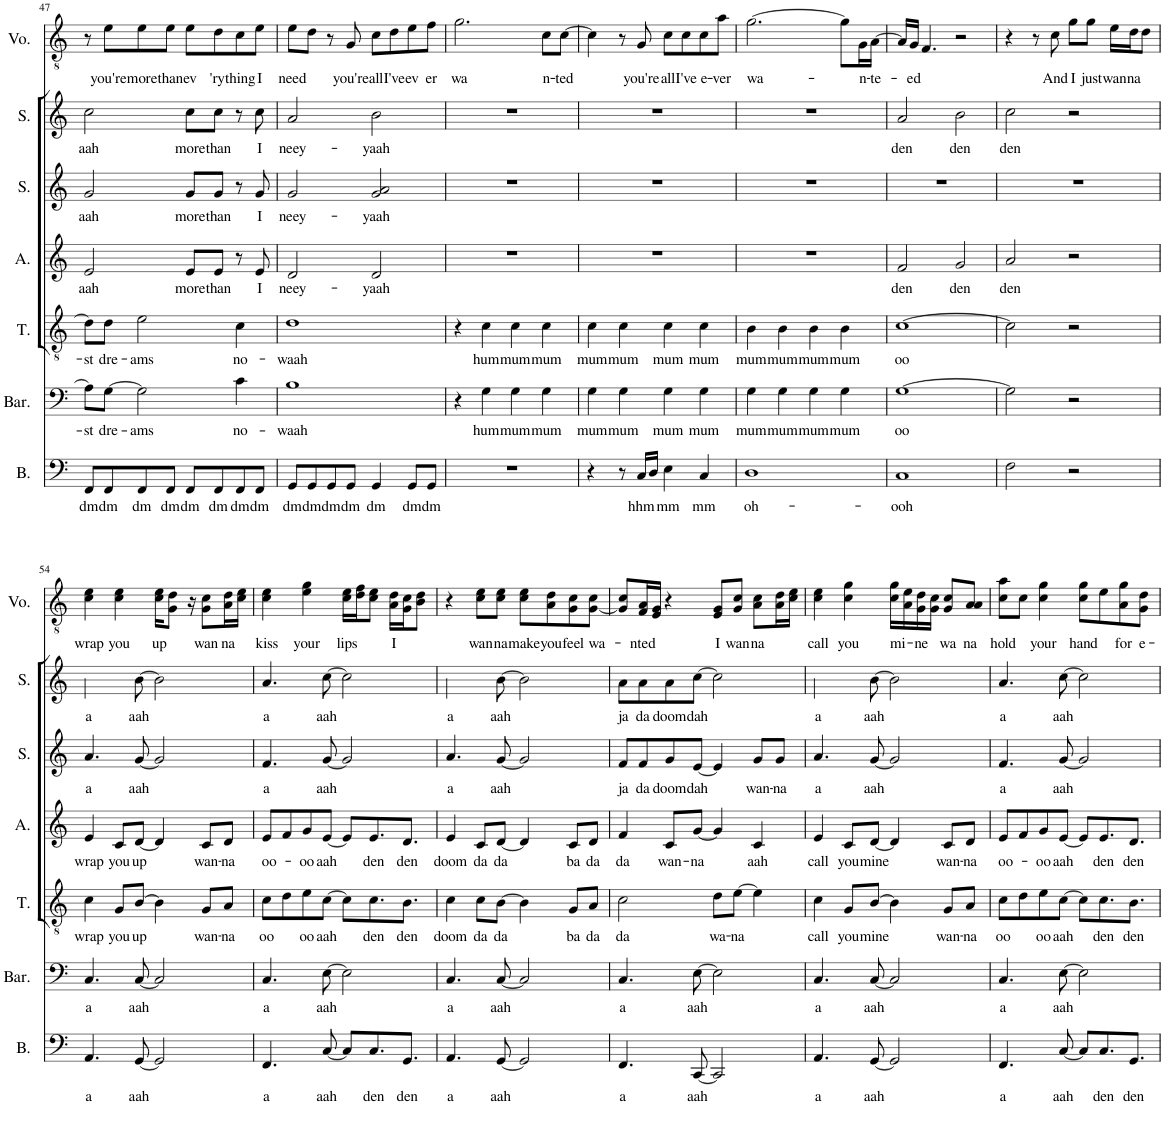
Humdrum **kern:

**kern	**text	**kern	**text	**kern	**text	**kern	**text	**kern	**text	**kern	**text	**kern	**text
*part7	*part7	*part6	*part6	*part5	*part5	*part4	*part4	*part3	*part3	*part2	*part2	*part1	*part1
*staff7	*staff7	*staff6	*staff6	*staff5	*staff5	*staff4	*staff4	*staff3	*staff3	*staff2	*staff2	*staff1	*staff1
*I"Bass	*	*I"Baritone	*	*I"Tenor	*	*I"Alto	*	*I"Soprano	*	*I"Soprano	*	*I"Voice	*
*I'B.	*	*I'Bar.	*	*I'T.	*	*I'A.	*	*I'S.	*	*I'S.	*	*I'Vo.	*
!!LO:PB:g=z
*clefF4	*	*clefF4	*	*clefGv2	*	*clefG2	*	*clefG2	*	*clefG2	*	*clefGv2	*
*k[]	*	*k[]	*	*k[]	*	*k[]	*	*k[]	*	*k[]	*	*k[]	*
*M4/4	*	*M4/4	*	*M4/4	*	*M4/4	*	*M4/4	*	*M4/4	*	*M4/4	*
=47	=47	=47	=47	=47	=47	=47	=47	=47	=47	=47	=47	=47	=47
!	!LO:LY:b	!	!LO:LY:b	!	!LO:LY:b	!	!LO:LY:b	!	!LO:LY:b	!	!LO:LY:b	!	!
8FF/L	dm	8A\L]	-st	8d\L]	-st	2e/	aah	2g/	aah	2cc\	aah	8r	.
!	!LO:LY:b	!	!LO:LY:b	!	!LO:LY:b	!	!	!	!	!	!	!	!LO:LY:b
8FF/	dm	[8G\J	dre-	8d\J	dre-	.	.	.	.	.	.	8e\L	you're
!	!LO:LY:b	!	!LO:LY:b	!	!LO:LY:b	!	!	!	!	!	!	!	!LO:LY:b
8FF/	dm	2G\]	-ams	2e\	-ams	.	.	.	.	.	.	8e\	more
!	!LO:LY:b	!	!	!	!	!	!	!	!	!	!	!	!LO:LY:b
8FF/J	dm	.	.	.	.	.	.	.	.	.	.	8e\J	than
!	!LO:LY:b	!	!	!	!	!	!LO:LY:b	!	!LO:LY:b	!	!LO:LY:b	!	!LO:LY:b
8FF/L	dm	.	.	.	.	8e/L	more	8g/L	more	8cc\L	more	8e\L	ev
!	!LO:LY:b	!	!	!	!	!	!LO:LY:b	!	!LO:LY:b	!	!LO:LY:b	!	!LO:LY:b
8FF/	dm	.	.	.	.	8e/J	than	8g/J	than	8cc\J	than	8d\	'ry
!	!LO:LY:b	!	!LO:LY:b	!	!LO:LY:b	!	!	!	!	!	!	!	!LO:LY:b
8FF/	dm	4c\	no-	4c\	no-	8r	.	8r	.	8r	.	8c\	thing
!	!LO:LY:b	!	!	!	!	!	!LO:LY:b	!	!LO:LY:b	!	!LO:LY:b	!	!LO:LY:b
8FF/J	dm	.	.	.	.	8e/	I	8g/	I	8cc\	I	8e\J	I
=48	=48	=48	=48	=48	=48	=48	=48	=48	=48	=48	=48	=48	=48
!	!LO:LY:b	!	!LO:LY:b	!	!LO:LY:b	!	!LO:LY:b	!	!LO:LY:b	!	!LO:LY:b	!	!LO:LY:b
8GG/L	dm	1B	-waah	1d	-waah	2d/	neey-	2g/	neey-	2a/	neey-	8e\L	need
!	!LO:LY:b	!	!	!	!	!	!	!	!	!	!	!	!
8GG/	dm	.	.	.	.	.	.	.	.	.	.	8d\J	.
!	!LO:LY:b	!	!	!	!	!	!	!	!	!	!	!	!
8GG/	dm	.	.	.	.	.	.	.	.	.	.	8r	.
!	!LO:LY:b	!	!	!	!	!	!	!	!	!	!	!	!LO:LY:b
8GG/J	dm	.	.	.	.	.	.	.	.	.	.	8G/	you're
!	!LO:LY:b	!	!	!	!	!	!LO:LY:b	!	!LO:LY:b	!	!LO:LY:b	!	!LO:LY:b
4GG/	dm	.	.	.	.	2d/	-yaah	2g/ 2a/	-yaah	2b\	-yaah	8c\L	all
!	!	!	!	!	!	!	!	!	!	!	!	!	!LO:LY:b
.	.	.	.	.	.	.	.	.	.	.	.	8d\	I've
!	!LO:LY:b	!	!	!	!	!	!	!	!	!	!	!	!LO:LY:b
8GG/L	dm	.	.	.	.	.	.	.	.	.	.	8e\	ev
!	!LO:LY:b	!	!	!	!	!	!	!	!	!	!	!	!LO:LY:b
8GG/J	dm	.	.	.	.	.	.	.	.	.	.	8f\J	er
=49	=49	=49	=49	=49	=49	=49	=49	=49	=49	=49	=49	=49	=49
!	!	!	!	!	!	!	!	!	!	!	!	!	!LO:LY:b
1r	.	4r	.	4r	.	1r	.	1r	.	1r	.	2.g\	wa
!	!	!	!LO:LY:b	!	!LO:LY:b	!	!	!	!	!	!	!	!
.	.	4G\	hum	4c\	hum	.	.	.	.	.	.	.	.
!	!	!	!LO:LY:b	!	!LO:LY:b	!	!	!	!	!	!	!	!
.	.	4G\	mum	4c\	mum	.	.	.	.	.	.	.	.
!	!	!	!LO:LY:b	!	!LO:LY:b	!	!	!	!	!	!	!	!LO:LY:b
.	.	4G\	mum	4c\	mum	.	.	.	.	.	.	8c\L	n-
!	!	!	!	!	!	!	!	!	!	!	!	!	!LO:LY:b
.	.	.	.	.	.	.	.	.	.	.	.	[8c\J	-ted
=50	=50	=50	=50	=50	=50	=50	=50	=50	=50	=50	=50	=50	=50
!	!	!	!LO:LY:b	!	!LO:LY:b	!	!	!	!	!	!	!	!
4r	.	4G\	mum	4c\	mum	1r	.	1r	.	1r	.	4c\]	.
!	!	!	!LO:LY:b	!	!LO:LY:b	!	!	!	!	!	!	!	!
8r	.	4G\	mum	4c\	mum	.	.	.	.	.	.	8r	.
!	!LO:LY:b	!	!	!	!	!	!	!	!	!	!	!	!LO:LY:b
16C/LL	hhm	.	.	.	.	.	.	.	.	.	.	8G/	you're
16D/JJ	.	.	.	.	.	.	.	.	.	.	.	.	.
!	!LO:LY:b	!	!LO:LY:b	!	!LO:LY:b	!	!	!	!	!	!	!	!LO:LY:b
4E\	mm	4G\	mum	4c\	mum	.	.	.	.	.	.	8c\L	all
!	!	!	!	!	!	!	!	!	!	!	!	!	!LO:LY:b
.	.	.	.	.	.	.	.	.	.	.	.	8c\	I've
!	!LO:LY:b	!	!LO:LY:b	!	!LO:LY:b	!	!	!	!	!	!	!	!LO:LY:b
4C/	mm	4G\	mum	4c\	mum	.	.	.	.	.	.	8c\	e-
!	!	!	!	!	!	!	!	!	!	!	!	!	!LO:LY:b
.	.	.	.	.	.	.	.	.	.	.	.	8a\J	-ver
=51	=51	=51	=51	=51	=51	=51	=51	=51	=51	=51	=51	=51	=51
!	!LO:LY:b	!	!LO:LY:b	!	!LO:LY:b	!	!	!	!	!	!	!	!LO:LY:b
1D	oh-	4G\	mum	4B\	mum	1r	.	1r	.	1r	.	[2.g\	wa-
!	!	!	!LO:LY:b	!	!LO:LY:b	!	!	!	!	!	!	!	!
.	.	4G\	mum	4B\	mum	.	.	.	.	.	.	.	.
!	!	!	!LO:LY:b	!	!LO:LY:b	!	!	!	!	!	!	!	!
.	.	4G\	mum	4B\	mum	.	.	.	.	.	.	.	.
!	!	!	!LO:LY:b	!	!LO:LY:b	!	!	!	!	!	!	!	!
.	.	4G\	mum	4B\	mum	.	.	.	.	.	.	8g\L]	.
!	!	!	!	!	!	!	!	!	!	!	!	!	!LO:LY:b
.	.	.	.	.	.	.	.	.	.	.	.	16G\L	-n-
!	!	!	!	!	!	!	!	!	!	!	!	!	!LO:LY:b
.	.	.	.	.	.	.	.	.	.	.	.	[16A\JJ	-te-
=52	=52	=52	=52	=52	=52	=52	=52	=52	=52	=52	=52	=52	=52
!	!LO:LY:b	!	!LO:LY:b	!	!LO:LY:b	!	!LO:LY:b	!	!	!	!LO:LY:b	!	!
1C	-ooh	[1G	oo	[1c	oo	2f/	den	1r	.	2a/	den	16A/LL]	.
!	!	!	!	!	!	!	!	!	!	!	!	!	!LO:LY:b
.	.	.	.	.	.	.	.	.	.	.	.	16G/JJ	-ed
.	.	.	.	.	.	.	.	.	.	.	.	4.F/	.
!	!	!	!	!	!	!	!LO:LY:b	!	!	!	!LO:LY:b	!	!
.	.	.	.	.	.	2g/	den	.	.	2b\	den	2r	.
=53	=53	=53	=53	=53	=53	=53	=53	=53	=53	=53	=53	=53	=53
!	!	!	!	!	!	!	!LO:LY:b	!	!	!	!LO:LY:b	!	!
2F\	.	2G\]	.	2c\]	.	2a/	den	1r	.	2cc\	den	4r	.
.	.	.	.	.	.	.	.	.	.	.	.	8r	.
!	!	!	!	!	!	!	!	!	!	!	!	!	!LO:LY:b
.	.	.	.	.	.	.	.	.	.	.	.	8c\	And
!	!	!	!	!	!	!	!	!	!	!	!	!	!LO:LY:b
2r	.	2r	.	2r	.	2r	.	.	.	2r	.	8g\L	I
!	!	!	!	!	!	!	!	!	!	!	!	!	!LO:LY:b
.	.	.	.	.	.	.	.	.	.	.	.	8g\J	just
!	!	!	!	!	!	!	!	!	!	!	!	!	!LO:LY:b
.	.	.	.	.	.	.	.	.	.	.	.	16e\LL	wan
!	!	!	!	!	!	!	!	!	!	!	!	!	!LO:LY:b
.	.	.	.	.	.	.	.	.	.	.	.	16d\J	na
.	.	.	.	.	.	.	.	.	.	.	.	8d\J	.
!!LO:LB:g=z
=54	=54	=54	=54	=54	=54	=54	=54	=54	=54	=54	=54	=54	=54
!	!LO:LY:b	!	!LO:LY:b	!	!LO:LY:b	!	!LO:LY:b	!	!LO:LY:b	!	!LO:LY:b	!	!LO:LY:b
4.AA/	a	4.C/	a	4c\	wrap	4e/	wrap	4.a/	a	4.cc\	a	4c\ 4e\	wrap
!	!	!	!	!	!LO:LY:b	!	!LO:LY:b	!	!	!	!	!	!LO:LY:b
.	.	.	.	8G/L	you	8c/L	you	.	.	.	.	4c\ 4e\	you
!	!LO:LY:b	!	!LO:LY:b	!	!LO:LY:b	!	!LO:LY:b	!	!LO:LY:b	!	!LO:LY:b	!	!
[8GG/	aah	[8C/	aah	[8B/J	up	[8d/J	up	[8g/	aah	[8b\	aah	.	.
!	!	!	!	!	!	!	!	!	!	!	!	!	!LO:LY:b
2GG/]	.	2C/]	.	4B\]	.	4d/]	.	2g/]	.	2b\]	.	16c\ 16e\KL	up
.	.	.	.	.	.	.	.	.	.	.	.	8G\ 8d\J	.
.	.	.	.	.	.	.	.	.	.	.	.	16r	.
!	!	!	!	!	!LO:LY:b	!	!LO:LY:b	!	!	!	!	!	!LO:LY:b
.	.	.	.	8G/L	wan-	8c/L	wan-	.	.	.	.	8G\ 8c\L	wan
!	!	!	!	!	!LO:LY:b	!	!LO:LY:b	!	!	!	!	!	!LO:LY:b
.	.	.	.	8A/J	-na	8d/J	-na	.	.	.	.	16A\ 16d\L	na
.	.	.	.	.	.	.	.	.	.	.	.	16c\ 16e\JJ	.
=55	=55	=55	=55	=55	=55	=55	=55	=55	=55	=55	=55	=55	=55
!	!LO:LY:b	!	!LO:LY:b	!	!LO:LY:b	!	!LO:LY:b	!	!LO:LY:b	!	!LO:LY:b	!	!LO:LY:b
4.FF/	a	4.C/	a	8c\L	oo	8e/L	oo-	4.f/	a	4.a/	a	4c\ 4e\	kiss
.	.	.	.	8d\	.	8f/	.	.	.	.	.	.	.
!	!	!	!	!	!LO:LY:b	!	!LO:LY:b	!	!	!	!	!	!LO:LY:b
.	.	.	.	8e\	oo	8g/	-oo	.	.	.	.	4e\ 4g\	your
!	!LO:LY:b	!	!LO:LY:b	!	!LO:LY:b	!	!LO:LY:b	!	!LO:LY:b	!	!LO:LY:b	!	!
[8C/	aah	[8E\	aah	[8c\J	aah	[8e/J	aah	[8g/	aah	[8cc\	aah	.	.
!	!	!	!	!	!	!	!	!	!	!	!	!	!LO:LY:b
8C/L]	.	2E\]	.	8c\L]	.	8e/L]	.	2g/]	.	2cc\]	.	16c\ 16e\LL	lips
.	.	.	.	.	.	.	.	.	.	.	.	16d\ 16f\J	.
!	!LO:LY:b	!	!	!	!LO:LY:b	!	!LO:LY:b	!	!	!	!	!	!
8.C/	den	.	.	8.c\	den	8.e/	den	.	.	.	.	8c\ 8e\J	.
!	!	!	!	!	!	!	!	!	!	!	!	!	!LO:LY:b
.	.	.	.	.	.	.	.	.	.	.	.	16A\ 16d\LL	I
!	!LO:LY:b	!	!	!	!LO:LY:b	!	!LO:LY:b	!	!	!	!	!	!
8.GG/J	den	.	.	8.B\J	den	8.d/J	den	.	.	.	.	16G\ 16c\J	.
.	.	.	.	.	.	.	.	.	.	.	.	8B\ 8d\J	.
=56	=56	=56	=56	=56	=56	=56	=56	=56	=56	=56	=56	=56	=56
!	!LO:LY:b	!	!LO:LY:b	!	!LO:LY:b	!	!LO:LY:b	!	!LO:LY:b	!	!LO:LY:b	!	!
4.AA/	a	4.C/	a	4c\	doom	4e/	doom	4.a/	a	4.cc\	a	4r	.
!	!	!	!	!	!LO:LY:b	!	!LO:LY:b	!	!	!	!	!	!LO:LY:b
.	.	.	.	8c\L	da	8c/L	da	.	.	.	.	8c\ 8e\L	wan
!	!LO:LY:b	!	!LO:LY:b	!	!LO:LY:b	!	!LO:LY:b	!	!LO:LY:b	!	!LO:LY:b	!	!LO:LY:b
[8GG/	aah	[8C/	aah	[8B\J	da	[8d/J	da	[8g/	aah	[8b\	aah	8c\ 8e\J	na
!	!	!	!	!	!	!	!	!	!	!	!	!	!LO:LY:b
2GG/]	.	2C/]	.	4B\]	.	4d/]	.	2g/]	.	2b\]	.	8c\ 8e\L	make
!	!	!	!	!	!	!	!	!	!	!	!	!	!LO:LY:b
.	.	.	.	.	.	.	.	.	.	.	.	8A\ 8d\	you
!	!	!	!	!	!LO:LY:b	!	!LO:LY:b	!	!	!	!	!	!LO:LY:b
.	.	.	.	8G/L	ba	8c/L	ba	.	.	.	.	8G\ 8c\	feel
!	!	!	!	!	!LO:LY:b	!	!LO:LY:b	!	!	!	!	!	!LO:LY:b
.	.	.	.	8A/J	da	8d/J	da	.	.	.	.	[8G\ 8c\J	wa-
=57	=57	=57	=57	=57	=57	=57	=57	=57	=57	=57	=57	=57	=57
!	!LO:LY:b	!	!LO:LY:b	!	!LO:LY:b	!	!LO:LY:b	!	!LO:LY:b	!	!LO:LY:b	!	!
4.FF/	a	4.C/	a	2c\	da	4f/	da	8f/L	ja	8a\L	ja	8G/] 8c/L	.
!	!	!	!	!	!	!	!	!	!LO:LY:b	!	!LO:LY:b	!	!LO:LY:b
.	.	.	.	.	.	.	.	8f/	da	8a\	da	16F/ 16A/L	-nted
.	.	.	.	.	.	.	.	.	.	.	.	16E/ 16G/JJ	.
!	!	!	!	!	!	!	!LO:LY:b	!	!LO:LY:b	!	!LO:LY:b	!	!
.	.	.	.	.	.	8c/L	wan-	8g/	doom	8a\	doom	4r	.
!	!LO:LY:b	!	!LO:LY:b	!	!	!	!LO:LY:b	!	!LO:LY:b	!	!LO:LY:b	!	!
[8CC/	aah	[8E\	aah	.	.	[8g/J	-na	[8e/J	dah	[8cc\J	dah	.	.
!	!	!	!	!	!LO:LY:b	!	!	!	!	!	!	!	!LO:LY:b
2CC/]	.	2E\]	.	8d\L	wa-	4g/]	.	4e/]	.	2cc\]	.	8E/ 8G/L	I
!	!	!	!	!	!LO:LY:b	!	!	!	!	!	!	!	!LO:LY:b
.	.	.	.	[8e\J	-na	.	.	.	.	.	.	8G/ 8c/J	wan
!	!	!	!	!	!	!	!LO:LY:b	!	!LO:LY:b	!	!	!	!LO:LY:b
.	.	.	.	4e\]	.	4c/	aah	8g/L	wan-	.	.	8A\ 8c\L	na
!	!	!	!	!	!	!	!	!	!LO:LY:b	!	!	!	!
.	.	.	.	.	.	.	.	8g/J	-na	.	.	16A\ 16d\L	.
.	.	.	.	.	.	.	.	.	.	.	.	16c\ 16e\JJ	.
=58	=58	=58	=58	=58	=58	=58	=58	=58	=58	=58	=58	=58	=58
!	!LO:LY:b	!	!LO:LY:b	!	!LO:LY:b	!	!LO:LY:b	!	!LO:LY:b	!	!LO:LY:b	!	!LO:LY:b
4.AA/	a	4.C/	a	4c\	call	4e/	call	4.a/	a	4.cc\	a	4c\ 4e\	call
!	!	!	!	!	!LO:LY:b	!	!LO:LY:b	!	!	!	!	!	!LO:LY:b
.	.	.	.	8G/L	you	8c/L	you	.	.	.	.	4c\ 4g\	you
!	!LO:LY:b	!	!LO:LY:b	!	!LO:LY:b	!	!LO:LY:b	!	!LO:LY:b	!	!LO:LY:b	!	!
[8GG/	aah	[8C/	aah	[8B/J	mine	[8d/J	mine	[8g/	aah	[8b\	aah	.	.
!	!	!	!	!	!	!	!	!	!	!	!	!	!LO:LY:b
2GG/]	.	2C/]	.	4B\]	.	4d/]	.	2g/]	.	2b\]	.	16c\ 16g\LL	mi-
.	.	.	.	.	.	.	.	.	.	.	.	16A\ 16e\	.
!	!	!	!	!	!	!	!	!	!	!	!	!	!LO:LY:b
.	.	.	.	.	.	.	.	.	.	.	.	16G\ 16d\	-ne
.	.	.	.	.	.	.	.	.	.	.	.	16G\ 16c\JJ	.
!	!	!	!	!	!LO:LY:b	!	!LO:LY:b	!	!	!	!	!	!LO:LY:b
.	.	.	.	8G/L	wan-	8c/L	wan-	.	.	.	.	8G/ 8c/L	wa
!	!	!	!	!	!LO:LY:b	!	!LO:LY:b	!	!	!	!	!	!LO:LY:b
.	.	.	.	8A/J	-na	8d/J	-na	.	.	.	.	8A/ 8A/J	na
=59	=59	=59	=59	=59	=59	=59	=59	=59	=59	=59	=59	=59	=59
!	!LO:LY:b	!	!LO:LY:b	!	!LO:LY:b	!	!LO:LY:b	!	!LO:LY:b	!	!LO:LY:b	!	!LO:LY:b
4.FF/	a	4.C/	a	8c\L	oo	8e/L	oo-	4.f/	a	4.a/	a	8c\ 8a\L	hold
.	.	.	.	8d\	.	8f/	.	.	.	.	.	8c\J	.
!	!	!	!	!	!LO:LY:b	!	!LO:LY:b	!	!	!	!	!	!LO:LY:b
.	.	.	.	8e\	oo	8g/	-oo	.	.	.	.	4c\ 4g\	your
!	!LO:LY:b	!	!LO:LY:b	!	!LO:LY:b	!	!LO:LY:b	!	!LO:LY:b	!	!LO:LY:b	!	!
[8C/	aah	[8E\	aah	[8c\J	aah	[8e/J	aah	[8g/	aah	[8cc\	aah	.	.
!	!	!	!	!	!	!	!	!	!	!	!	!	!LO:LY:b
8C/L]	.	2E\]	.	8c\L]	.	8e/L]	.	2g/]	.	2cc\]	.	8c\ 8g\L	hand
!	!LO:LY:b	!	!	!	!LO:LY:b	!	!LO:LY:b	!	!	!	!	!	!
8.C/	den	.	.	8.c\	den	8.e/	den	.	.	.	.	8e\	.
!	!	!	!	!	!	!	!	!	!	!	!	!	!LO:LY:b
.	.	.	.	.	.	.	.	.	.	.	.	8A\ 8g\	for
!	!LO:LY:b	!	!	!	!LO:LY:b	!	!LO:LY:b	!	!	!	!	!	!
8.GG/J	den	.	.	8.B\J	den	8.d/J	den	.	.	.	.	.	.
!	!	!	!	!	!	!	!	!	!	!	!	!	!LO:LY:b
.	.	.	.	.	.	.	.	.	.	.	.	8G\ 8d\J	e-
=	=	=	=	=	=	=	=	=	=	=	=	=	=
*-	*-	*-	*-	*-	*-	*-	*-	*-	*-	*-	*-	*-	*-
